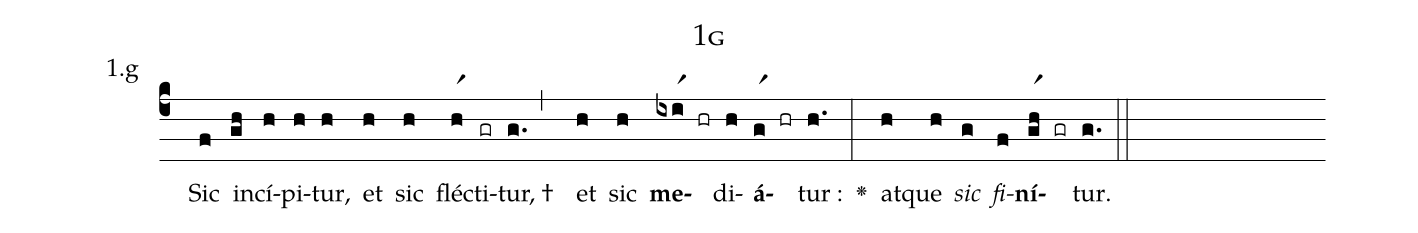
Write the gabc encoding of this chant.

name: 1g;
annotation: 1.g ;
%%
(c4) ~() Sic(f) in(gh)cí(h)pi(h)tur,(h) et(h) sic(h) fléc(hr1)ti(gr)tur, †(g.,) et(h) sic(h) <b>me</b>(ixir1 hr)di(h)<b>á</b>(gr1 hr)tur :(h.) <v>\greheightstar</v>(:) at(h)que(h) <i>sic</i>(g) <i>fi</i>(f)<b>ní</b>(ghr1 gr)tur.(g.) (::)


%E(h) u(h) o(g) u(f) a(gh) e.(g.) (::)
